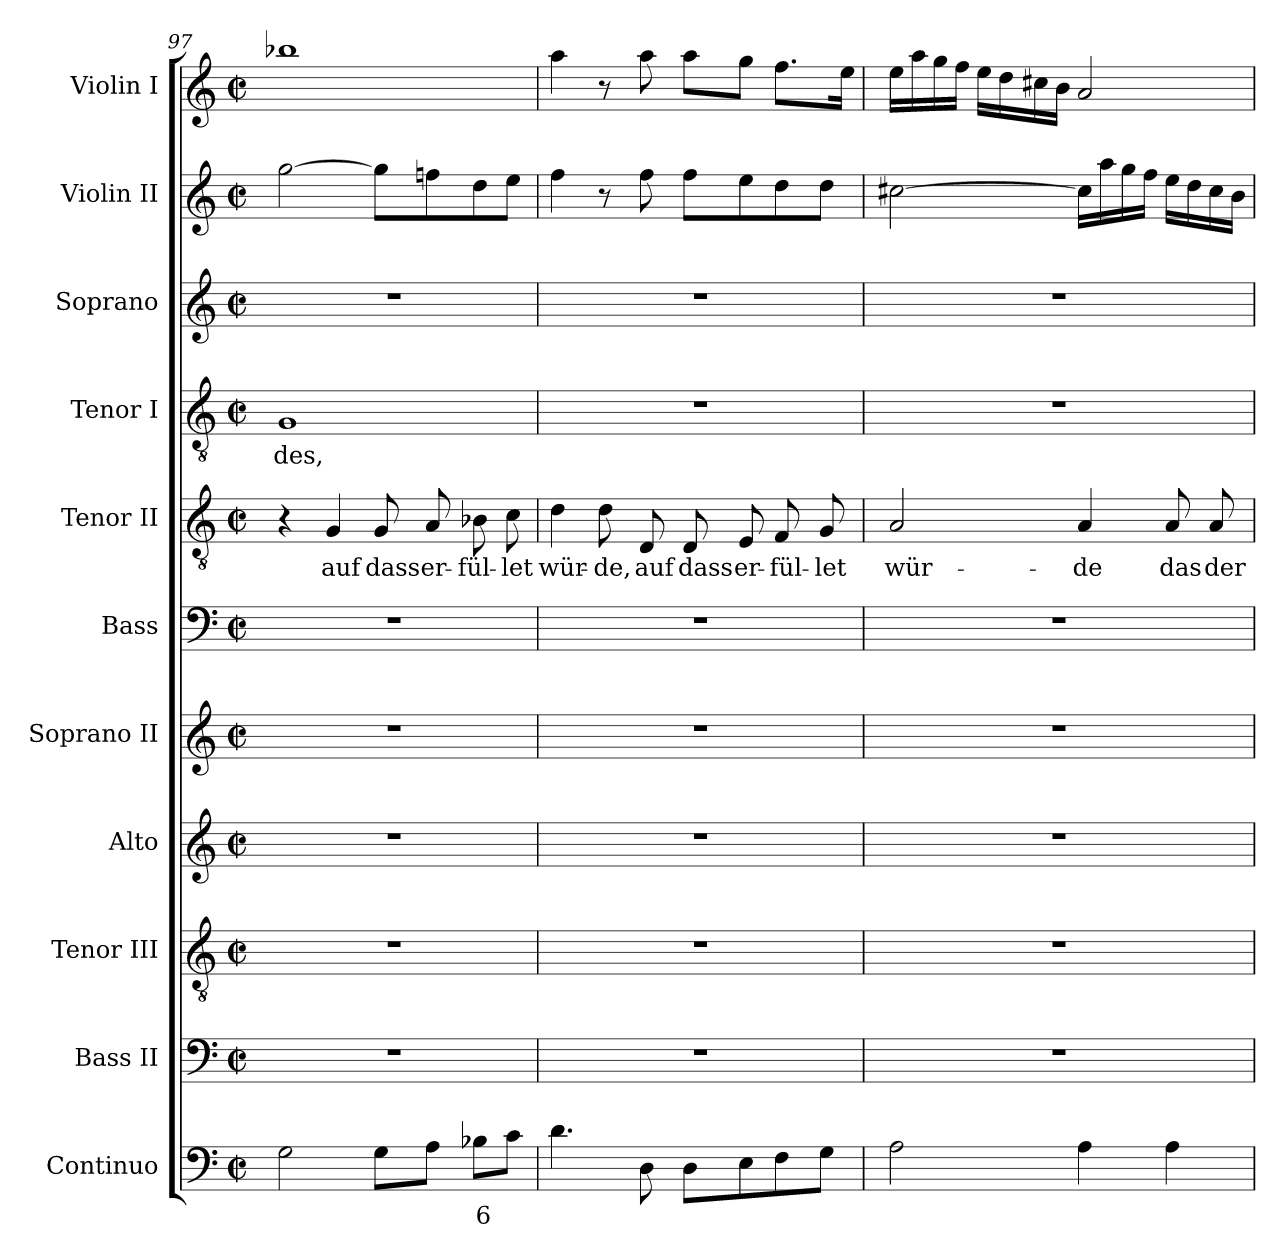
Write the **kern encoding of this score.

**kern	**text	**kern	**kern	**kern	**kern	**kern	**kern	**text	**kern	**text	**kern	**kern	**kern
*part11	*part11	*part10	*part9	*part8	*part7	*part6	*part5	*part5	*part4	*part4	*part3	*part2	*part1
*staff11	*staff11	*staff10	*staff9	*staff8	*staff7	*staff6	*staff5	*staff5	*staff4	*staff4	*staff3	*staff2	*staff1
*I"Continuo	*	*I"Bass II	*I"Tenor III	*I"Alto	*I"Soprano II	*I"Bass	*I"Tenor II	*	*I"Tenor I	*	*I"Soprano	*I"Violin II	*I"Violin I
*	*	*I'B	*I'T	*I'A	*I'S	*I'B	*I'T II	*	*I'T I	*	*I'S	*I'Vln	*I'Vln
!!LO:LB:g=z
*clefF4	*	*clefF4	*clefGv2	*clefG2	*clefG2	*clefF4	*clefGv2	*	*clefGv2	*	*clefG2	*clefG2	*clefG2
*k[]	*	*k[]	*k[]	*k[]	*k[]	*k[]	*k[]	*	*k[]	*	*k[]	*k[]	*k[]
*C:	*	*C:	*C:	*C:	*C:	*C:	*C:	*	*C:	*	*C:	*C:	*C:
*M2/2	*	*M2/2	*M2/2	*M2/2	*M2/2	*M2/2	*M2/2	*	*M2/2	*	*M2/2	*M2/2	*M2/2
*met(c|)	*	*met(c|)	*met(c|)	*met(c|)	*met(c|)	*met(c|)	*met(c|)	*	*met(c|)	*	*met(c|)	*met(c|)	*met(c|)
=97	=97	=97	=97	=97	=97	=97	=97	=97	=97	=97	=97	=97	=97
!	!	!	!	!	!	!	!	!	!	!LO:LY:b	!	!	!
2G	.	1r	1r	1r	1r	1r	4r	.	1G	-des,	1r	[2gg	1bb-X
!	!	!	!	!	!	!	!	!LO:LY:b	!	!	!	!	!
.	.	.	.	.	.	.	4G	auf	.	.	.	.	.
!	!	!	!	!	!	!	!	!LO:LY:b	!	!	!	!	!
8GL	.	.	.	.	.	.	8G	dass	.	.	.	8ggL]	.
!	!	!	!	!	!	!	!	!LO:LY:b	!	!	!	!	!
8AJ	.	.	.	.	.	.	8A	er-	.	.	.	8ffn	.
!	!LO:LY:b	!	!	!	!	!	!	!LO:LY:b	!	!	!	!	!
8B-XL	6	.	.	.	.	.	8B-X	-fül-	.	.	.	8dd	.
!	!	!	!	!	!	!	!	!LO:LY:b	!	!	!	!	!
8cJ	.	.	.	.	.	.	8c	-let	.	.	.	8eeJ	.
=98	=98	=98	=98	=98	=98	=98	=98	=98	=98	=98	=98	=98	=98
!	!	!	!	!	!	!	!	!LO:LY:b	!	!	!	!	!
4.d	.	1r	1r	1r	1r	1r	4d	wür-	1r	.	1r	4ff	4aa
!	!	!	!	!	!	!	!	!LO:LY:b	!	!	!	!	!
.	.	.	.	.	.	.	8d	-de,	.	.	.	8r	8r
!	!	!	!	!	!	!	!	!LO:LY:b	!	!	!	!	!
8D	.	.	.	.	.	.	8D	auf	.	.	.	8ff	8aa
!	!	!	!	!	!	!	!	!LO:LY:b	!	!	!	!	!
8DL	.	.	.	.	.	.	8D	dass	.	.	.	8ffL	8aaL
!	!	!	!	!	!	!	!	!LO:LY:b	!	!	!	!	!
8E	.	.	.	.	.	.	8E	er-	.	.	.	8ee	8ggJ
!	!	!	!	!	!	!	!	!LO:LY:b	!	!	!	!	!
8F	.	.	.	.	.	.	8F	-fül-	.	.	.	8dd	8.ffL
!	!	!	!	!	!	!	!	!LO:LY:b	!	!	!	!	!
8GJ	.	.	.	.	.	.	8G	-let	.	.	.	8ddJ	.
.	.	.	.	.	.	.	.	.	.	.	.	.	16eeJ
=99	=99	=99	=99	=99	=99	=99	=99	=99	=99	=99	=99	=99	=99
!	!	!	!	!	!	!	!	!LO:LY:b	!	!	!	!	!
2A	.	1r	1r	1r	1r	1r	2A	wür-	1r	.	1r	[2cc#X	16eeLL
.	.	.	.	.	.	.	.	.	.	.	.	.	16aa
.	.	.	.	.	.	.	.	.	.	.	.	.	16gg
.	.	.	.	.	.	.	.	.	.	.	.	.	16ffJJ
.	.	.	.	.	.	.	.	.	.	.	.	.	16eeLL
.	.	.	.	.	.	.	.	.	.	.	.	.	16dd
.	.	.	.	.	.	.	.	.	.	.	.	.	16cc#X
.	.	.	.	.	.	.	.	.	.	.	.	.	16bJJ
!	!	!	!	!	!	!	!	!LO:LY:b	!	!	!	!	!
4A	.	.	.	.	.	.	4A	-de	.	.	.	16cc#LL]	2a
.	.	.	.	.	.	.	.	.	.	.	.	16aa	.
.	.	.	.	.	.	.	.	.	.	.	.	16gg	.
.	.	.	.	.	.	.	.	.	.	.	.	16ffJJ	.
!	!	!	!	!	!	!	!	!LO:LY:b	!	!	!	!	!
4A	.	.	.	.	.	.	8A	das	.	.	.	16eeLL	.
.	.	.	.	.	.	.	.	.	.	.	.	16dd	.
!	!	!	!	!	!	!	!	!LO:LY:b	!	!	!	!	!
.	.	.	.	.	.	.	8A	der	.	.	.	16cc#	.
.	.	.	.	.	.	.	.	.	.	.	.	16bJJ	.
=	=	=	=	=	=	=	=	=	=	=	=	=	=
*-	*-	*-	*-	*-	*-	*-	*-	*-	*-	*-	*-	*-	*-
